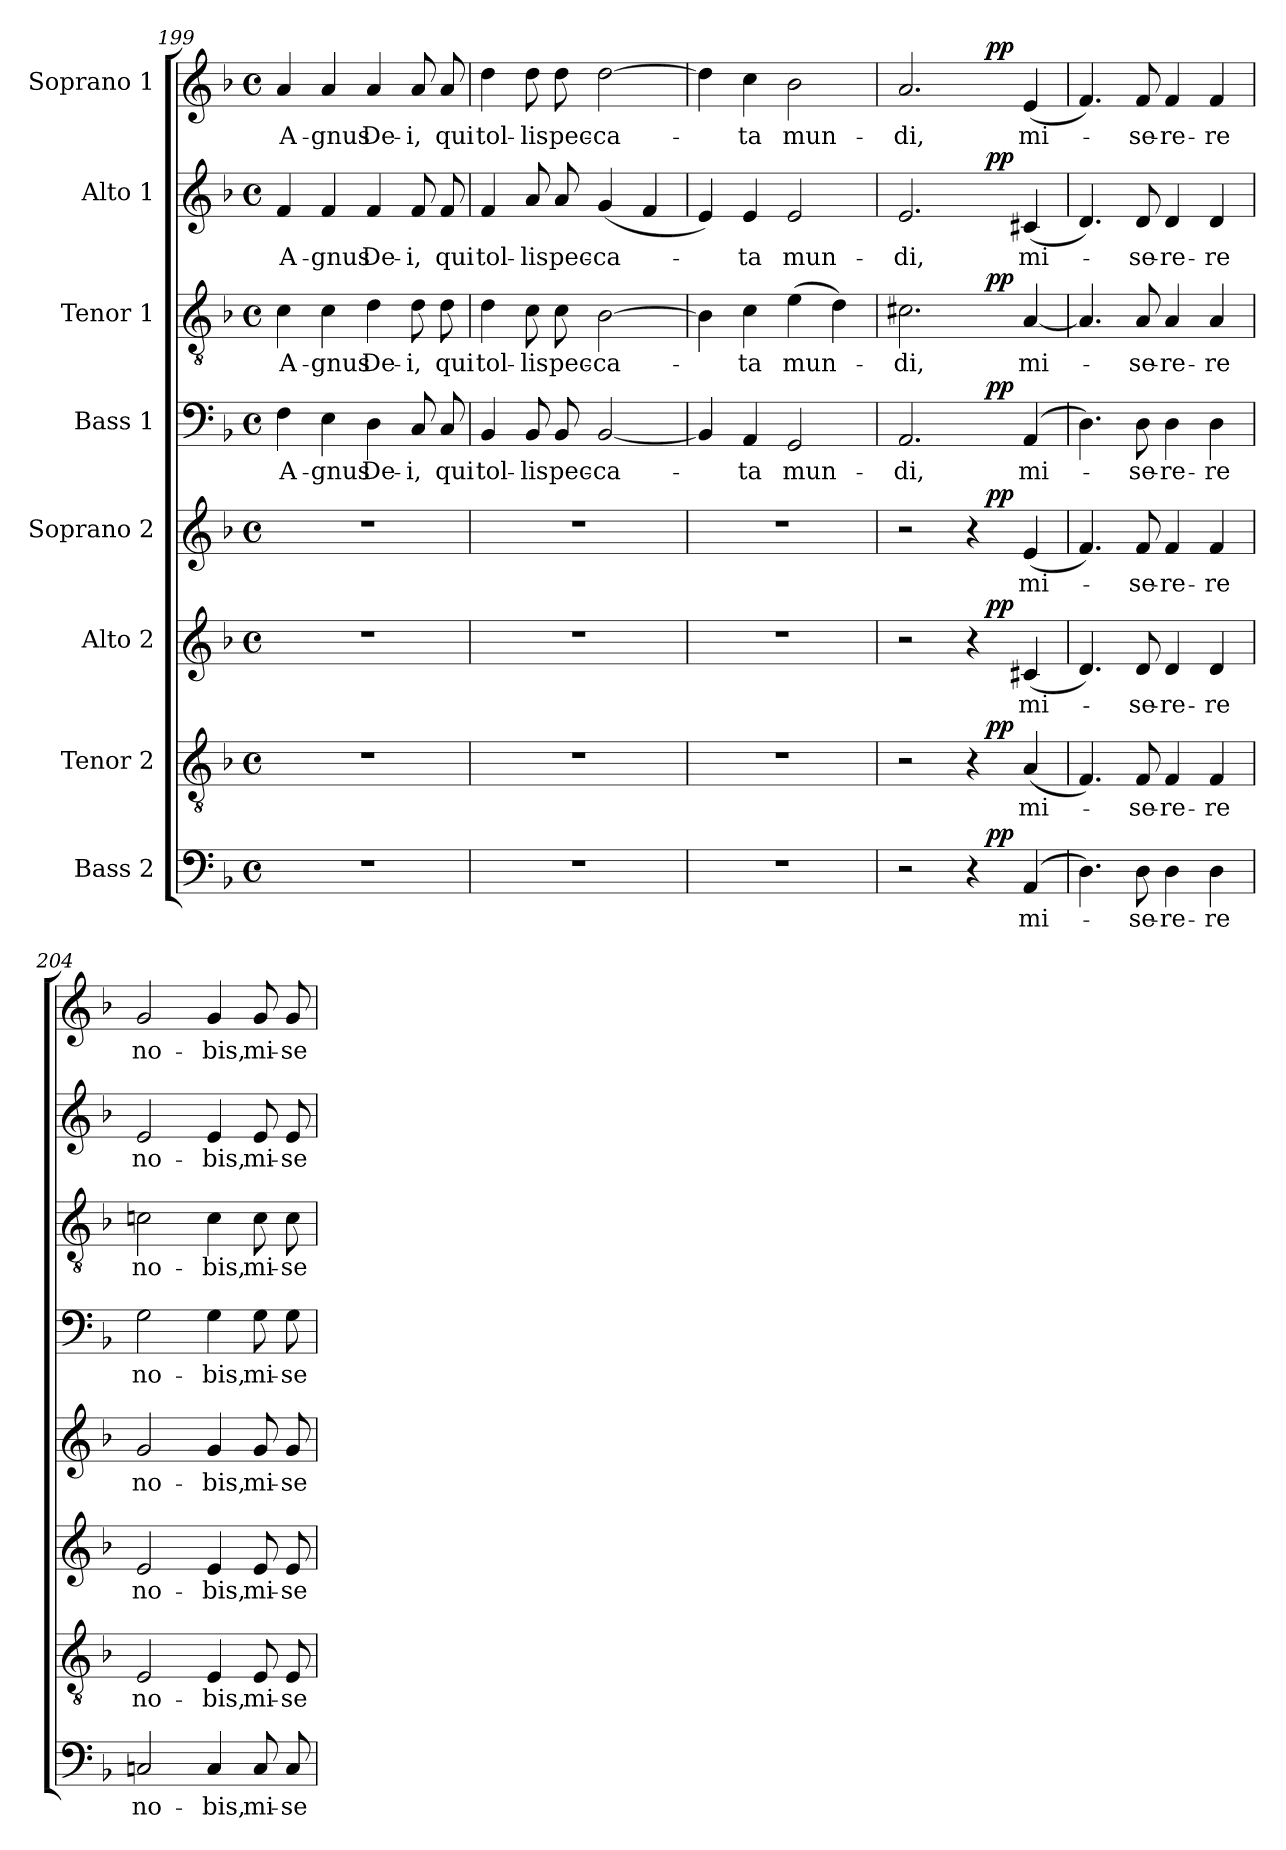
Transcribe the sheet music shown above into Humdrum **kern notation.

**kern	**text	**dynam	**kern	**text	**dynam	**kern	**text	**dynam	**kern	**text	**dynam	**kern	**text	**dynam	**kern	**text	**dynam	**kern	**text	**dynam	**kern	**text	**dynam
*part8	*part8	*part8	*part7	*part7	*part7	*part6	*part6	*part6	*part5	*part5	*part5	*part4	*part4	*part4	*part3	*part3	*part3	*part2	*part2	*part2	*part1	*part1	*part1
*staff8	*staff8	*staff8	*staff7	*staff7	*staff7	*staff6	*staff6	*staff6	*staff5	*staff5	*staff5	*staff4	*staff4	*staff4	*staff3	*staff3	*staff3	*staff2	*staff2	*staff2	*staff1	*staff1	*staff1
*I"Bass 2	*	*	*I"Tenor 2	*	*	*I"Alto 2	*	*	*I"Soprano 2	*	*	*I"Bass 1	*	*	*I"Tenor 1	*	*	*I"Alto 1	*	*	*I"Soprano 1	*	*
!!LO:LB:g=z
*clefF4	*	*	*clefGv2	*	*	*clefG2	*	*	*clefG2	*	*	*clefF4	*	*	*clefGv2	*	*	*clefG2	*	*	*clefG2	*	*
*k[b-]	*	*	*k[b-]	*	*	*k[b-]	*	*	*k[b-]	*	*	*k[b-]	*	*	*k[b-]	*	*	*k[b-]	*	*	*k[b-]	*	*
*d:	*	*	*d:	*	*	*d:	*	*	*d:	*	*	*d:	*	*	*d:	*	*	*d:	*	*	*d:	*	*
*M4/4	*	*	*M4/4	*	*	*M4/4	*	*	*M4/4	*	*	*M4/4	*	*	*M4/4	*	*	*M4/4	*	*	*M4/4	*	*
*met(c)	*	*	*met(c)	*	*	*met(c)	*	*	*met(c)	*	*	*met(c)	*	*	*met(c)	*	*	*met(c)	*	*	*met(c)	*	*
=199	=199	=199	=199	=199	=199	=199	=199	=199	=199	=199	=199	=199	=199	=199	=199	=199	=199	=199	=199	=199	=199	=199	=199
1r	.	.	1r	.	.	1r	.	.	1r	.	.	4F\	A-	.	4c\	A-	.	4f/	A-	.	4a/	A-	.
.	.	.	.	.	.	.	.	.	.	.	.	4E\	-gnus	.	4c\	-gnus	.	4f/	-gnus	.	4a/	-gnus	.
.	.	.	.	.	.	.	.	.	.	.	.	4D\	De-	.	4d\	De-	.	4f/	De-	.	4a/	De-	.
.	.	.	.	.	.	.	.	.	.	.	.	8C/	-i,	.	8d\	-i,	.	8f/	-i,	.	8a/	-i,	.
.	.	.	.	.	.	.	.	.	.	.	.	8C/	qui	.	8d\	qui	.	8f/	qui	.	8a/	qui	.
=200	=200	=200	=200	=200	=200	=200	=200	=200	=200	=200	=200	=200	=200	=200	=200	=200	=200	=200	=200	=200	=200	=200	=200
1r	.	.	1r	.	.	1r	.	.	1r	.	.	4BB-/	tol-	.	4d\	tol-	.	4f/	tol-	.	4dd\	tol-	.
.	.	.	.	.	.	.	.	.	.	.	.	8BB-/	-lis	.	8c\	-lis	.	8a/	-lis	.	8dd\	-lis	.
.	.	.	.	.	.	.	.	.	.	.	.	8BB-/	pec-	.	8c\	pec-	.	8a/	pec-	.	8dd\	pec-	.
.	.	.	.	.	.	.	.	.	.	.	.	[2BB-/	-ca-	.	[2B-\	-ca-	.	(4g/	-ca-	.	[2dd\	-ca-	.
.	.	.	.	.	.	.	.	.	.	.	.	.	.	.	.	.	.	4f/	.	.	.	.	.
=201	=201	=201	=201	=201	=201	=201	=201	=201	=201	=201	=201	=201	=201	=201	=201	=201	=201	=201	=201	=201	=201	=201	=201
1r	.	.	1r	.	.	1r	.	.	1r	.	.	4BB-/]	.	.	4B-\]	.	.	4e/)	.	.	4dd\]	.	.
.	.	.	.	.	.	.	.	.	.	.	.	4AA/	-ta	.	4c\	-ta	.	4e/	-ta	.	4cc\	-ta	.
.	.	.	.	.	.	.	.	.	.	.	.	2GG/	mun-	.	(4e\	mun-	.	2e/	mun-	.	2b-\	mun-	.
.	.	.	.	.	.	.	.	.	.	.	.	.	.	.	4d\)	.	.	.	.	.	.	.	.
=202	=202	=202	=202	=202	=202	=202	=202	=202	=202	=202	=202	=202	=202	=202	=202	=202	=202	=202	=202	=202	=202	=202	=202
*^	*	*	*^	*	*	*^	*	*	*^	*	*	*^	*	*	*^	*	*	*^	*	*	*^	*	*
2r	2ryy	.	.	2r	2ryy	.	.	2r	2ryy	.	.	2r	2ryy	.	.	2.AA/	2ryy	-di,	.	2.c#X\	2ryy	-di,	.	2.e/	2ryy	-di,	.	2.a/	2ryy	-di,	.
4r	16ryy	.	.	4r	16ryy	.	.	4r	16ryy	.	.	4r	16ryy	.	.	.	16ryy	.	.	.	16ryy	.	.	.	16ryy	.	.	.	16ryy	.	.
!	!	!	!LO:DY:b	!	!	!	!LO:DY:b	!	!	!	!LO:DY:b	!	!	!	!LO:DY:b	!	!	!	!LO:DY:b	!	!	!	!LO:DY:b	!	!	!	!LO:DY:b	!	!	!	!LO:DY:b
.	4..ryy	.	pp	.	4..ryy	.	pp	.	4..ryy	.	pp	.	4..ryy	.	pp	.	4..ryy	.	pp	.	4..ryy	.	pp	.	4..ryy	.	pp	.	4..ryy	.	pp
(4AA/	.	mi-	.	(4A/	.	mi-	.	(4c#X/	.	mi-	.	(4e/	.	mi-	.	(4AA/	.	mi-	.	[4A/	.	mi-	.	(4c#X/	.	mi-	.	(4e/	.	mi-	.
*v	*v	*	*	*	*	*	*	*v	*v	*	*	*v	*v	*	*	*v	*v	*	*	*v	*v	*	*	*v	*v	*	*	*v	*v	*	*
*	*	*	*v	*v	*	*	*	*	*	*	*	*	*	*	*	*	*	*	*	*	*	*	*	*
=203	=203	=203	=203	=203	=203	=203	=203	=203	=203	=203	=203	=203	=203	=203	=203	=203	=203	=203	=203	=203	=203	=203	=203
4.D\)	.	.	4.F/)	.	.	4.d/)	.	.	4.f/)	.	.	4.D\)	.	.	4.A/]	.	.	4.d/)	.	.	4.f/)	.	.
8D\	-se-	.	8F/	-se-	.	8d/	-se-	.	8f/	-se-	.	8D\	-se-	.	8A/	-se-	.	8d/	-se-	.	8f/	-se-	.
4D\	-re-	.	4F/	-re-	.	4d/	-re-	.	4f/	-re-	.	4D\	-re-	.	4A/	-re-	.	4d/	-re-	.	4f/	-re-	.
4D\	-re	.	4F/	-re	.	4d/	-re	.	4f/	-re	.	4D\	-re	.	4A/	-re	.	4d/	-re	.	4f/	-re	.
=204	=204	=204	=204	=204	=204	=204	=204	=204	=204	=204	=204	=204	=204	=204	=204	=204	=204	=204	=204	=204	=204	=204	=204
2Cn/	no-	.	2E/	no-	.	2e/	no-	.	2g/	no-	.	2G\	no-	.	2cn\	no-	.	2e/	no-	.	2g/	no-	.
4C/	-bis,	.	4E/	-bis,	.	4e/	-bis,	.	4g/	-bis,	.	4G\	-bis,	.	4c\	-bis,	.	4e/	-bis,	.	4g/	-bis,	.
8C/	mi-	.	8E/	mi-	.	8e/	mi-	.	8g/	mi-	.	8G\	mi-	.	8c\	mi-	.	8e/	mi-	.	8g/	mi-	.
8C/	-se-	.	8E/	-se-	.	8e/	-se-	.	8g/	-se-	.	8G\	-se-	.	8c\	-se-	.	8e/	-se-	.	8g/	-se-	.
=	=	=	=	=	=	=	=	=	=	=	=	=	=	=	=	=	=	=	=	=	=	=	=
*-	*-	*-	*-	*-	*-	*-	*-	*-	*-	*-	*-	*-	*-	*-	*-	*-	*-	*-	*-	*-	*-	*-	*-
